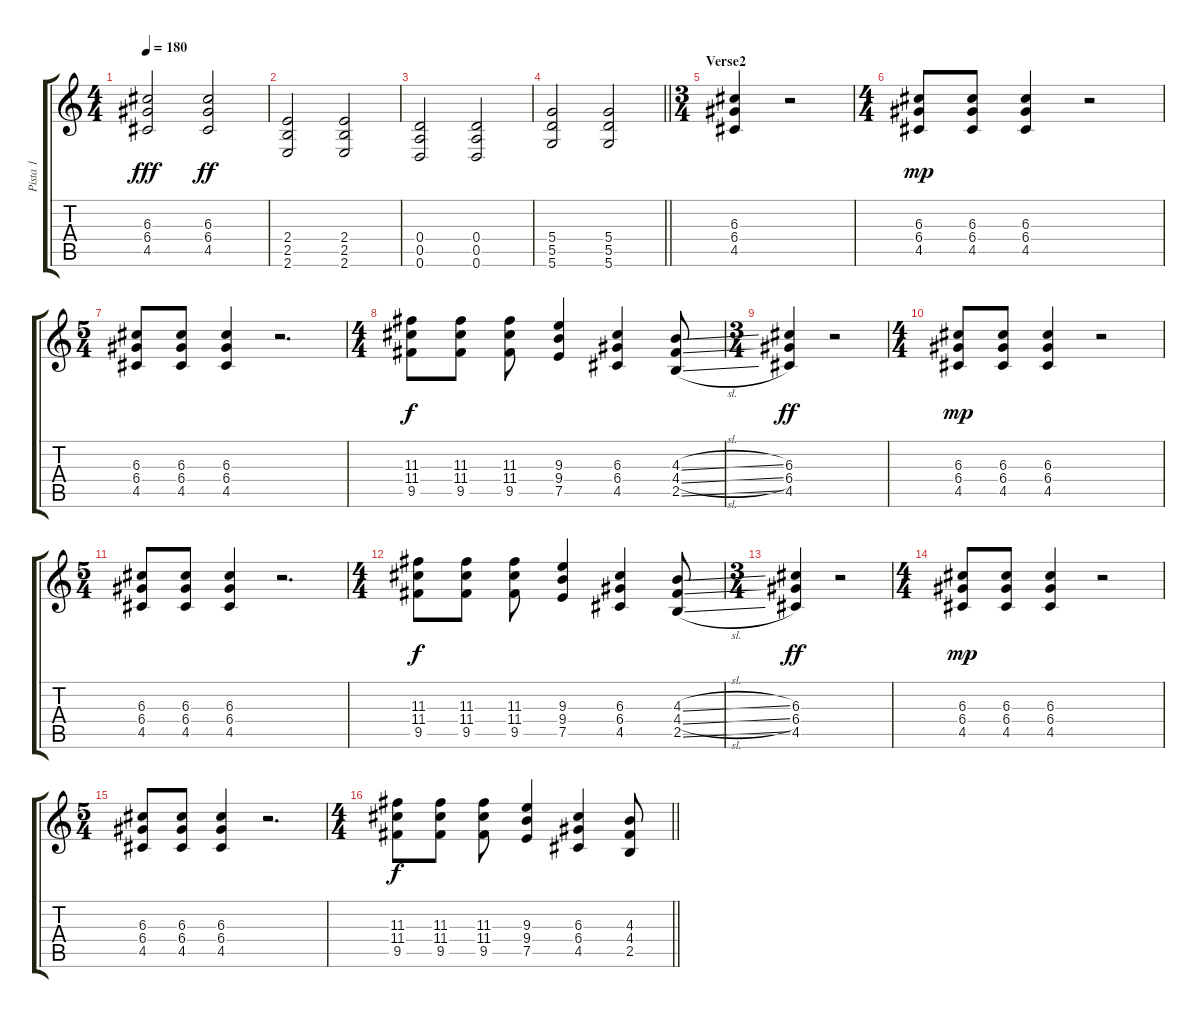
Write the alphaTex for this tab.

\track ("Pista 1" "Pista 1") {instrument overdrivenguitar}
\staff {score tabs}
\tuning (E4 B3 G3 D3 A2 D2) {hide}
\ts (4 4)
\tempo 180
\clef g2
\ks c
(6.3 6.4 4.5).2{dy fff} (6.3 6.4 4.5).2{dy ff} |
(2.4 2.5 2.6).2 (2.4 2.5 2.6).2 |
(0.4 0.5 0.6).2 (0.4 0.5 0.6).2 |
\barLineRight lightlight
(5.4 5.5 5.6).2 (5.4 5.5 5.6).2 |
\ts (3 4)
\section ("" "Verse2")
(6.3 6.4 4.5).4 r.2 |
\ts (4 4)
(6.3 6.4 4.5).8{dy mp} (6.3 6.4 4.5).8 (6.3 6.4 4.5).4 r.2 |
\ts (5 4)
(6.3 6.4 4.5).8 (6.3 6.4 4.5).8 (6.3 6.4 4.5).4 r.2{d} |
\ts (4 4)
(11.3 11.4 9.5).8{dy f} (11.3 11.4 9.5).8 (11.3 11.4 9.5).8 (9.3 9.4 7.5).4 (6.3 6.4 4.5).4 (4.3{sl} 4.4{sl} 2.5{sl}).8 |
\ts (3 4)
(6.3 6.4 4.5).4{dy ff} r.2 |
\ts (4 4)
(6.3 6.4 4.5).8{dy mp} (6.3 6.4 4.5).8 (6.3 6.4 4.5).4 r.2 |
\ts (5 4)
(6.3 6.4 4.5).8 (6.3 6.4 4.5).8 (6.3 6.4 4.5).4 r.2{d} |
\ts (4 4)
(11.3 11.4 9.5).8{dy f} (11.3 11.4 9.5).8 (11.3 11.4 9.5).8 (9.3 9.4 7.5).4 (6.3 6.4 4.5).4 (4.3{sl} 4.4{sl} 2.5{sl}).8 |
\ts (3 4)
(6.3 6.4 4.5).4{dy ff} r.2 |
\ts (4 4)
(6.3 6.4 4.5).8{dy mp} (6.3 6.4 4.5).8 (6.3 6.4 4.5).4 r.2 |
\ts (5 4)
(6.3 6.4 4.5).8 (6.3 6.4 4.5).8 (6.3 6.4 4.5).4 r.2{d} |
\ts (4 4)
\barLineRight lightlight
(11.3 11.4 9.5).8{dy f} (11.3 11.4 9.5).8 (11.3 11.4 9.5).8 (9.3 9.4 7.5).4 (6.3 6.4 4.5).4 (4.3 4.4 2.5).8
